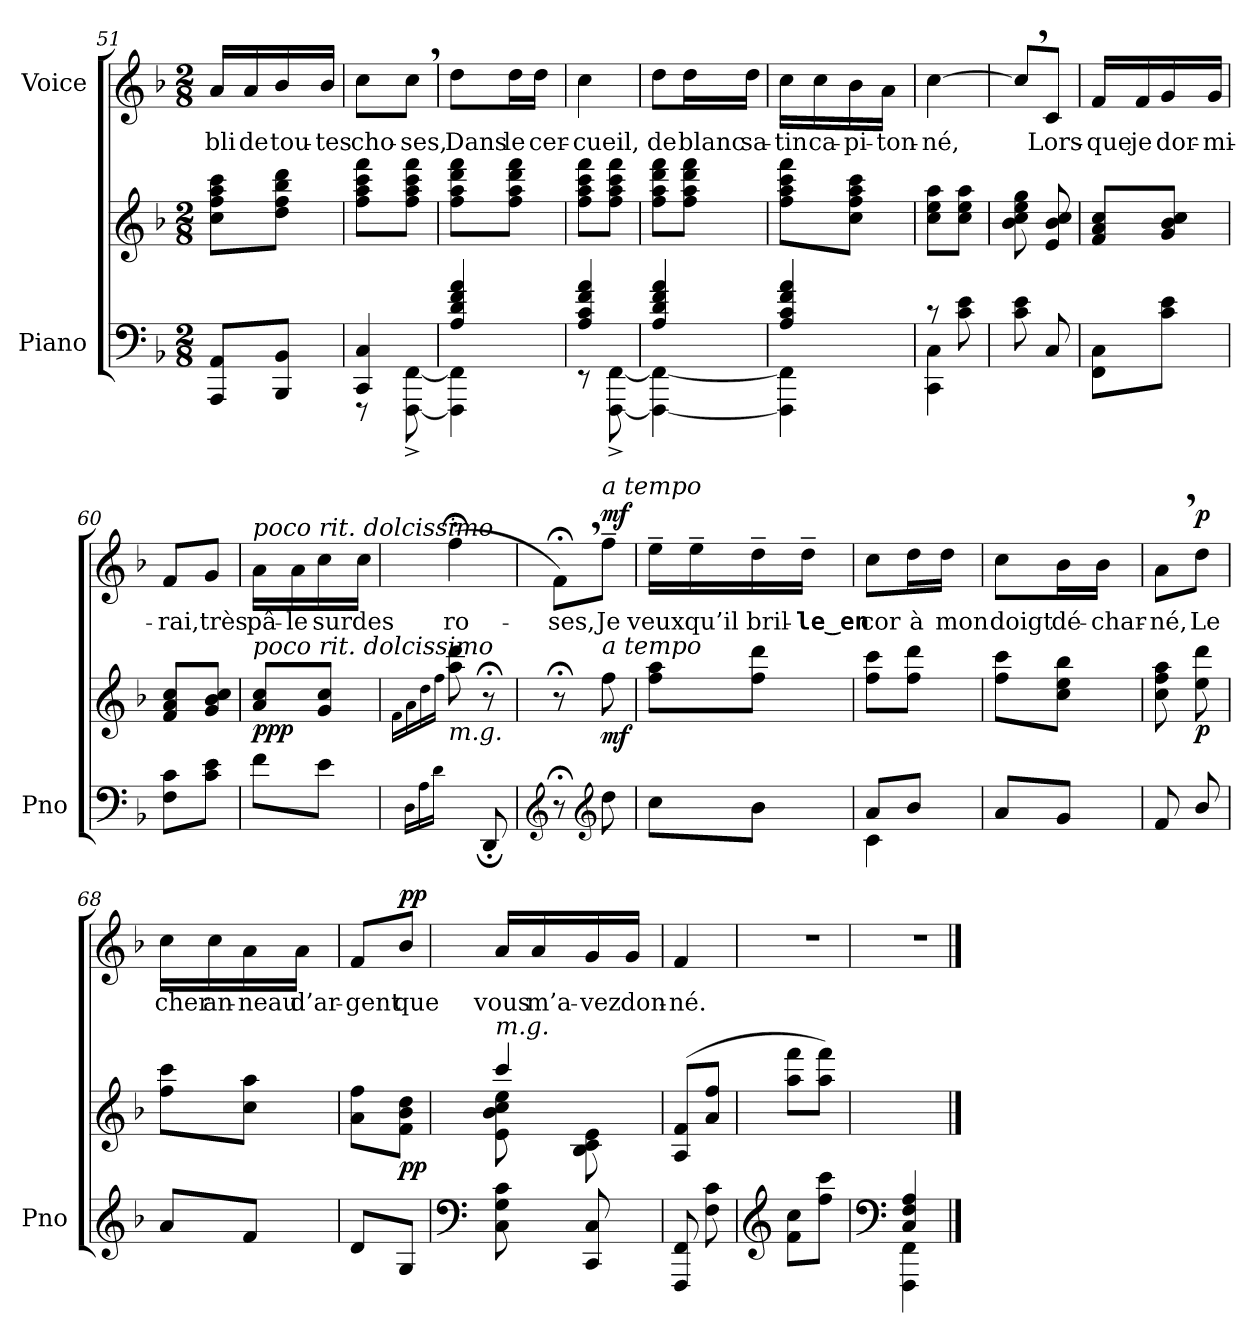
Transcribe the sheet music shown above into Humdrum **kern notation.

**kern	**kern	**dynam	**kern	**text	**dynam
*part2	*part2	*part2	*part1	*part1	*part1
*staff3	*staff2	*staff2/3	*staff1	*staff1	*staff1
*I"Piano	*	*	*I"Voice	*	*
*I'Pno	*	*	*	*	*
*clefF4	*clefG2	*	*clefG2	*	*
*k[b-]	*k[b-]	*	*k[b-]	*	*
*M2/8	*M2/8	*	*M2/8	*	*
=51	=51	=51	=51	=51	=51
!	!	!	!	!LO:LY:b	!
8AAA/ 8AA/L	8cc\ 8ff\ 8aa\ 8ccc\L	.	16a/LL	-bli	.
!	!	!	!	!LO:LY:b	!
.	.	.	16a/	de	.
!	!	!	!	!LO:LY:b	!
8BBB-/ 8BB-/J	8dd\ 8ff\ 8bb-\ 8ddd\J	.	16b-/	tou-	.
!	!	!	!	!LO:LY:b	!
.	.	.	16b-/JJ	-tes	.
=52	=52	=52	=52	=52	=52
*^	*	*	*	*	*
!	!	!	!	!	!LO:LY:b	!
4CC/ 4C/	8r	8ff\ 8aa\ 8ccc\ 8fff\L	.	8cc\L	cho-	.
!	!	!	!	!	!LO:LY:b	!
.	[<8FFF\^ [>8FF\^	8ff\ 8aa\ 8ccc\ 8fff\J	.	8cc,\J	-ses,	.
=53	=53	=53	=53	=53	=53	=53
!	!	!	!	!	!LO:LY:b	!
4A/ 4d/ 4f/ 4a/	4FFF\] 4FF\]	8ff\ 8aa\ 8ddd\ 8fff\L	.	8dd\L	Dans	.
!	!	!	!	!	!LO:LY:b	!
.	.	8ff\ 8aa\ 8ddd\ 8fff\J	.	16dd\L	le	.
!	!	!	!	!	!LO:LY:b	!
.	.	.	.	16dd\JJ	cer-	.
!!LO:LB:g=z
=54	=54	=54	=54	=54	=54	=54
!	!	!	!	!	!LO:LY:b	!
4A/ 4c/ 4f/ 4a/	8r	8ff\ 8aa\ 8ccc\ 8fff\L	.	4cc\	-cueil,	.
.	[<8FFF\^ [<8FF\^	8ff\ 8aa\ 8ccc\ 8fff\J	.	.	.	.
=55	=55	=55	=55	=55	=55	=55
!	!	!	!	!	!LO:LY:b	!
4A/ 4d/ 4f/ 4a/	4FFF\_ 4FF\_	8ff\ 8aa\ 8ddd\ 8fff\L	.	8dd\L	de	.
!	!	!	!	!	!LO:LY:b	!
.	.	8ff\ 8aa\ 8ddd\ 8fff\J	.	16dd\L	blanc	.
!	!	!	!	!	!LO:LY:b	!
.	.	.	.	16dd\JJ	sa-	.
=56	=56	=56	=56	=56	=56	=56
!	!	!	!	!	!LO:LY:b	!
4A/ 4c/ 4f/ 4a/	4FFF\] 4FF\]	8ff\ 8aa\ 8ccc\ 8fff\L	.	16cc\LL	-tin	.
!	!	!	!	!	!LO:LY:b	!
.	.	.	.	16cc\	ca-	.
!	!	!	!	!	!LO:LY:b	!
.	.	8cc\ 8ff\ 8aa\ 8ccc\J	.	16b-\	-pi-	.
!	!	!	!	!	!LO:LY:b	!
.	.	.	.	16a\JJ	-ton-	.
=57	=57	=57	=57	=57	=57	=57
!	!	!	!	!	!LO:LY:b	!
8r	4CC\ 4C\	8cc\ 8ee\ 8aa\L	.	[4cc\	-né,	.
8c\ 8e\	.	8cc\ 8ee\ 8aa\J	.	.	.	.
*v	*v	*	*	*	*	*
=58	=58	=58	=58	=58	=58
8c\ 8e\	8b-\ 8cc\ 8ee\ 8gg\	.	8cc,/L]	.	.
!	!	!	!	!LO:LY:b	!
8C/	8e/ 8b-/ 8cc/	.	8c/J	Lors-	.
!!LO:PB:g=z
=59	=59	=59	=59	=59	=59
!	!	!	!	!LO:LY:b	!
8FF\ 8C\L	8f/ 8a/ 8cc/L	.	16f/LL	-que	.
!	!	!	!	!LO:LY:b	!
.	.	.	16f/	je	.
!	!	!	!	!LO:LY:b	!
8c\ 8e\J	8g/ 8b-/ 8cc/J	.	16g/	dor-	.
!	!	!	!	!LO:LY:b	!
.	.	.	16g/JJ	-mi-	.
=60	=60	=60	=60	=60	=60
!	!	!	!	!LO:LY:b	!
8F\ 8c\L	8f/ 8a/ 8cc/L	.	8f/L	-rai,	.
!	!	!	!	!LO:LY:b	!
8c\ 8e\J	8g/ 8b-/ 8cc/J	.	8g/J	très	.
=61	=61	=61	=61	=61	=61
!	!	!	!LO:TX:a:i:t=poco rit. dolcissimo	!	!
!	!LO:TX:a:i:t=poco rit. dolcissimo	!	!	!	!
!	!	!LO:DY:b	!	!LO:LY:b	!
8f\L	8a/ 8cc/L	ppp	16a\LL	pâ-	.
!	!	!	!	!LO:LY:b	!
.	.	.	16a\	-le	.
!	!	!	!	!LO:LY:b	!
8e\J	8g/ 8cc/J	.	16cc\	sur	.
!	!	!	!	!LO:LY:b	!
.	.	.	16cc\JJ	des	.
=62	=62	=62	=62	=62	=62
.	16qf\LL	.	.	.	.
(16qD\LL	16qa\	.	.	.	.
16qA\	16qdd\	.	.	.	.
16qd\JJ	16qff\JJ	.	.	.	.
*^	*	*	*	*	*
!	!	!LO:TX:b:i:t=m.g.	!	!	!	!
!	!	!	!	!	!LO:LY:b	!
4ryy	8ryy	8aa\ 8ddd\)	.	(4ff;<\	ro-	.
.	8DD;</	8r;<	.	.	.	.
=63	=63	=63	=63	=63	=63	=63
!	!	!	!	!	!LO:LY:b	!
*v	*v	*	*	*	*	*
8r;<	8r;<	.	8f;<,\L)	-ses,	.
*clefG2	*	*	*	*	*
!	!	!	!LO:TX:a:i:t=a tempo	!	!
!	!LO:TX:a:i:t=a tempo	!	!	!	!
!	!	!LO:DY:b	!	!LO:LY:b	!LO:DY:a
8dd\	8ff\	mf	8ff~\J	Je	mf
!!LO:LB:g=z
=64	=64	=64	=64	=64	=64
!	!	!	!	!LO:LY:b	!
8cc\L	8ff\ 8aa\L	.	16ee~\LL	veux	.
!	!	!	!	!LO:LY:b	!
.	.	.	16ee~\	qu’il	.
!	!	!	!	!LO:LY:b	!
8b-\J	8ff\ 8ddd\J	.	16dd~\	bril-	.
!	!	!	!	!LO:LY:b	!
.	.	.	16dd~\JJ	-le‿en	.
=65	=65	=65	=65	=65	=65
*^	*	*	*	*	*
!	!	!	!	!	!LO:LY:b	!
8a/L	4c\	8ff\ 8ccc\L	.	8cc\L	cor	.
!	!	!	!	!	!LO:LY:b	!
8b-/J	.	8ff\ 8ddd\J	.	16dd\L	à	.
!	!	!	!	!	!LO:LY:b	!
.	.	.	.	16dd\JJ	mon	.
*v	*v	*	*	*	*	*
=66	=66	=66	=66	=66	=66
!	!	!	!	!LO:LY:b	!
8a/L	8ff\ 8ccc\L	.	8cc\L	doigt	.
!	!	!	!	!LO:LY:b	!
8g/J	8cc\ 8ee\ 8bb-\J	.	16b-\L	dé-	.
!	!	!	!	!LO:LY:b	!
.	.	.	16b-\JJ	-char-	.
=67	=67	=67	=67	=67	=67
!	!	!	!	!LO:LY:b	!
8f/	8cc\ 8ff\ 8aa\	.	8a,\L	-né,	.
!	!	!LO:DY:b	!	!LO:LY:b	!LO:DY:a
8b-/	8ee\ 8ddd\	p	8dd\J	Le	p
=68	=68	=68	=68	=68	=68
!	!	!	!	!LO:LY:b	!
8a/L	8ff\ 8ccc\L	.	16cc\LL	cher	.
!	!	!	!	!LO:LY:b	!
.	.	.	16cc\	an-	.
!	!	!	!	!LO:LY:b	!
8f/J	8cc\ 8aa\J	.	16a\	-neau	.
!	!	!	!	!LO:LY:b	!
.	.	.	16a\JJ	d’ar-	.
!!LO:LB:g=z
=69	=69	=69	=69	=69	=69
!	!	!	!	!LO:LY:b	!
8d/L	8a\ 8ff\L	.	8f/L	-gent	.
!	!	!LO:DY:b	!	!LO:LY:b	!LO:DY:a
8G/J	8f\ 8b-\ 8dd\J	pp	8b-/J	que	pp
=70	=70	=70	=70	=70	=70
*clefF4	*	*	*	*	*
*	*^	*	*	*	*
!	!LO:TX:a:i:t=m.g.	!	!	!	!	!
!	!	!	!	!	!LO:LY:b	!
8C\ 8G\ 8c\	4ccc/	8e\ 8b-\ 8cc\ 8ee\	.	16a/LL	vous	.
!	!	!	!	!	!LO:LY:b	!
.	.	.	.	16a/	m’a-	.
!	!	!	!	!	!LO:LY:b	!
8CC/ 8C/	.	8B-\ 8c\ 8e\	.	16g/	-vez	.
!	!	!	!	!	!LO:LY:b	!
.	.	.	.	16g/JJ	don-	.
*	*v	*v	*	*	*	*
=71	=71	=71	=71	=71	=71
!	!	!	!	!LO:LY:b	!
8FFF/ 8FF/	(8A/ 8f/L	.	4f/	-né.	.
8F\ 8c\	8a/ 8ff/J	.	.	.	.
=72	=72	=72	=72	=72	=72
*clefG2	*	*	*	*	*
8f\ 8cc\L	8aa\ 8fff\L	.	4r	.	.
*	*8va	*	*	*	*
8ff\ 8ccc\J	8aaa\ 8ffff\J)	.	.	.	.
=73	=73	=73	=73	=73	=73
*clefF4	*	*	*	*	*
*^	*	*	*	*	*
*	*	*X8va	*	*	*	*
4C/ 4F/ 4A/	4FFF\ 4FF\	4ryy	.	4r	.	.
*v	*v	*	*	*	*	*
==	==	==	==	==	==
*-	*-	*-	*-	*-	*-
